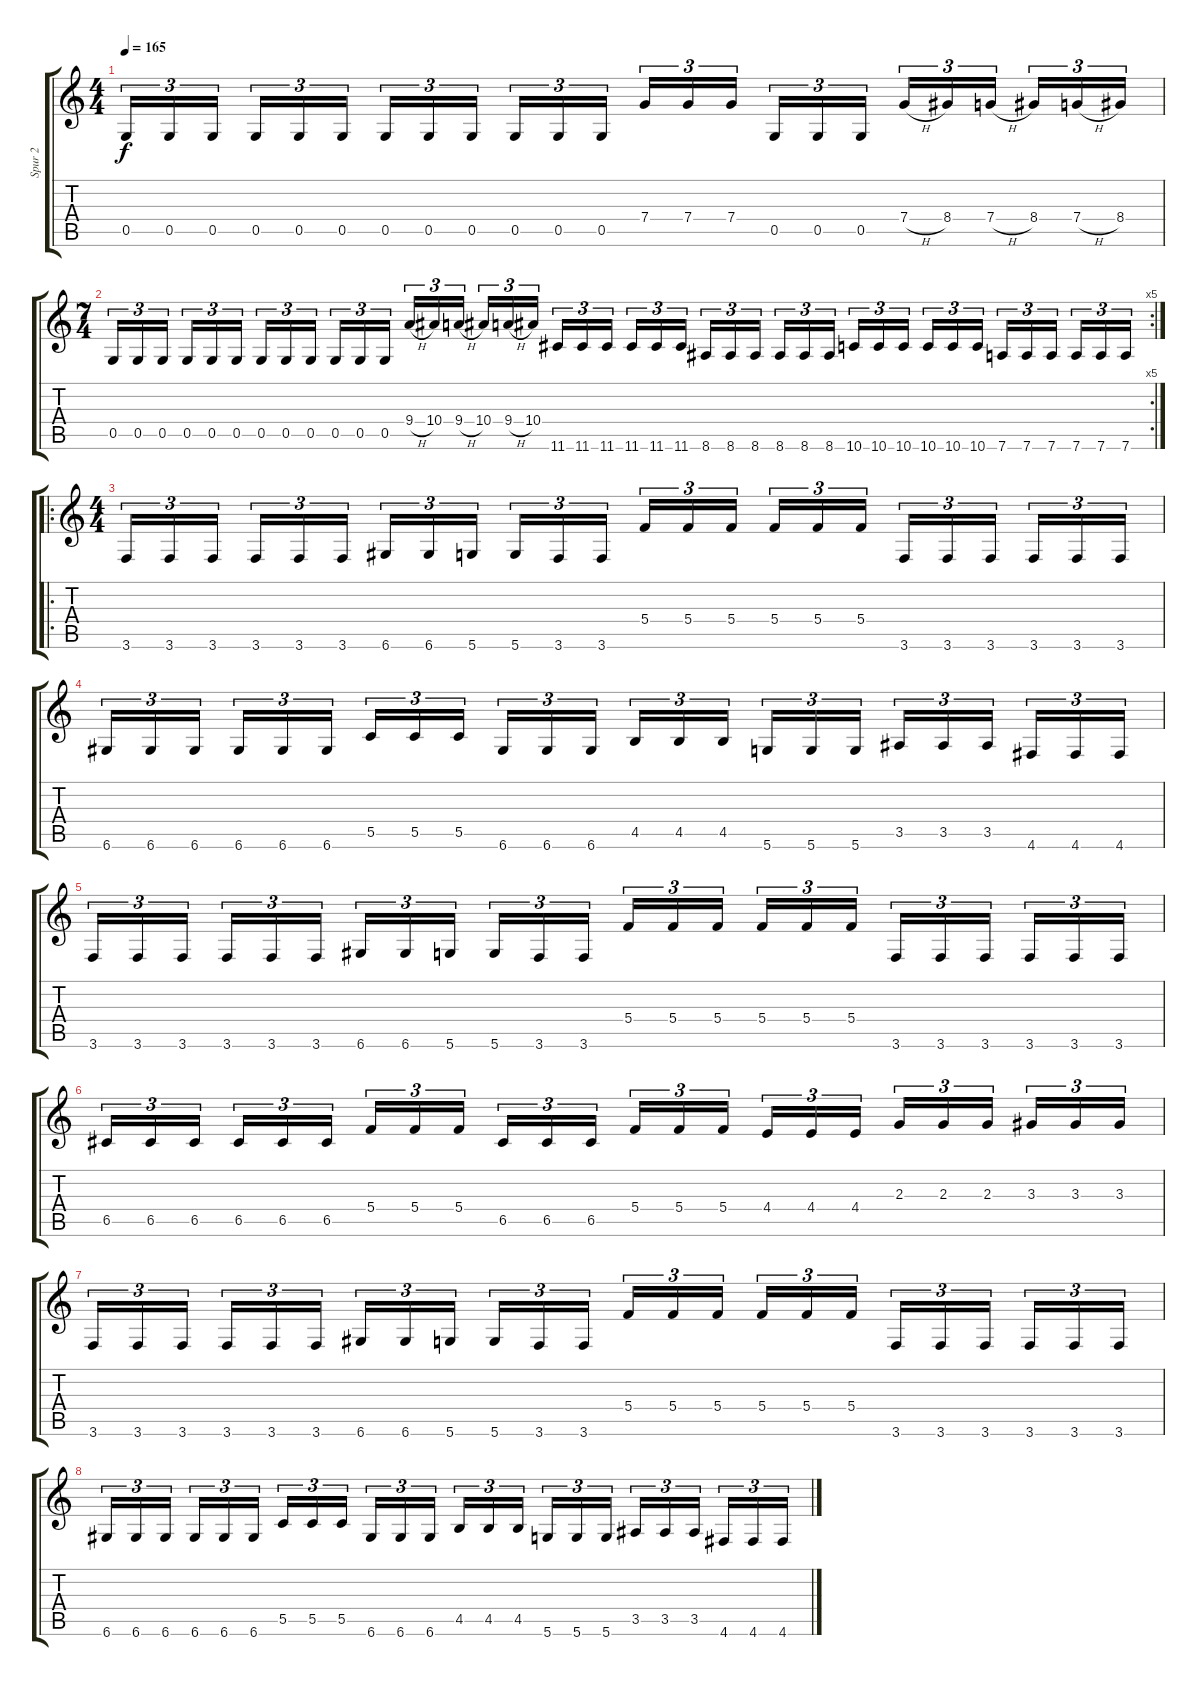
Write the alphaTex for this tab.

\track ("Spur 2" "Spur 2") {instrument distortionguitar}
\staff {score tabs}
\tuning (D4 A3 F3 C3 G2 D2) {hide}
\ts (4 4)
\tempo 165
\clef g2
\ks c
0.5.16{tu (3 2) dy f} 0.5.16{tu (3 2)} 0.5.16{tu (3 2) beam splitsecondary} 0.5.16{tu (3 2)} 0.5.16{tu (3 2)} 0.5.16{tu (3 2)} 0.5.16{tu (3 2)} 0.5.16{tu (3 2)} 0.5.16{tu (3 2) beam splitsecondary} 0.5.16{tu (3 2)} 0.5.16{tu (3 2)} 0.5.16{tu (3 2)} 7.4.16{tu (3 2)} 7.4.16{tu (3 2)} 7.4.16{tu (3 2) beam splitsecondary} 0.5.16{tu (3 2)} 0.5.16{tu (3 2)} 0.5.16{tu (3 2)} 7.4{h}.16{tu (3 2)} 8.4.16{tu (3 2)} 7.4{h}.16{tu (3 2) beam splitsecondary} 8.4.16{tu (3 2)} 7.4{h}.16{tu (3 2)} 8.4.16{tu (3 2)} |
\rc 5
\ts (7 4)
0.5.16{tu (3 2)} 0.5.16{tu (3 2)} 0.5.16{tu (3 2) beam splitsecondary} 0.5.16{tu (3 2)} 0.5.16{tu (3 2)} 0.5.16{tu (3 2)} 0.5.16{tu (3 2)} 0.5.16{tu (3 2)} 0.5.16{tu (3 2) beam splitsecondary} 0.5.16{tu (3 2)} 0.5.16{tu (3 2)} 0.5.16{tu (3 2)} 9.4{h}.16{tu (3 2)} 10.4.16{tu (3 2)} 9.4{h}.16{tu (3 2) beam splitsecondary} 10.4.16{tu (3 2)} 9.4{h}.16{tu (3 2)} 10.4.16{tu (3 2)} 11.6.16{tu (3 2)} 11.6.16{tu (3 2)} 11.6.16{tu (3 2) beam splitsecondary} 11.6.16{tu (3 2)} 11.6.16{tu (3 2)} 11.6.16{tu (3 2)} 8.6.16{tu (3 2)} 8.6.16{tu (3 2)} 8.6.16{tu (3 2) beam splitsecondary} 8.6.16{tu (3 2)} 8.6.16{tu (3 2)} 8.6.16{tu (3 2)} 10.6.16{tu (3 2)} 10.6.16{tu (3 2)} 10.6.16{tu (3 2) beam splitsecondary} 10.6.16{tu (3 2)} 10.6.16{tu (3 2)} 10.6.16{tu (3 2)} 7.6.16{tu (3 2)} 7.6.16{tu (3 2)} 7.6.16{tu (3 2) beam splitsecondary} 7.6.16{tu (3 2)} 7.6.16{tu (3 2)} 7.6.16{tu (3 2)} |
\ro
\ts (4 4)
3.6.16{tu (3 2)} 3.6.16{tu (3 2)} 3.6.16{tu (3 2) beam splitsecondary} 3.6.16{tu (3 2)} 3.6.16{tu (3 2)} 3.6.16{tu (3 2)} 6.6.16{tu (3 2)} 6.6.16{tu (3 2)} 5.6.16{tu (3 2) beam splitsecondary} 5.6.16{tu (3 2)} 3.6.16{tu (3 2)} 3.6.16{tu (3 2)} 5.4.16{tu (3 2)} 5.4.16{tu (3 2)} 5.4.16{tu (3 2) beam splitsecondary} 5.4.16{tu (3 2)} 5.4.16{tu (3 2)} 5.4.16{tu (3 2)} 3.6.16{tu (3 2)} 3.6.16{tu (3 2)} 3.6.16{tu (3 2) beam splitsecondary} 3.6.16{tu (3 2)} 3.6.16{tu (3 2)} 3.6.16{tu (3 2)} |
6.6.16{tu (3 2)} 6.6.16{tu (3 2)} 6.6.16{tu (3 2) beam splitsecondary} 6.6.16{tu (3 2)} 6.6.16{tu (3 2)} 6.6.16{tu (3 2)} 5.5.16{tu (3 2)} 5.5.16{tu (3 2)} 5.5.16{tu (3 2) beam splitsecondary} 6.6.16{tu (3 2)} 6.6.16{tu (3 2)} 6.6.16{tu (3 2)} 4.5.16{tu (3 2)} 4.5.16{tu (3 2)} 4.5.16{tu (3 2) beam splitsecondary} 5.6.16{tu (3 2)} 5.6.16{tu (3 2)} 5.6.16{tu (3 2)} 3.5.16{tu (3 2)} 3.5.16{tu (3 2)} 3.5.16{tu (3 2) beam splitsecondary} 4.6.16{tu (3 2)} 4.6.16{tu (3 2)} 4.6.16{tu (3 2)} |
3.6.16{tu (3 2)} 3.6.16{tu (3 2)} 3.6.16{tu (3 2) beam splitsecondary} 3.6.16{tu (3 2)} 3.6.16{tu (3 2)} 3.6.16{tu (3 2)} 6.6.16{tu (3 2)} 6.6.16{tu (3 2)} 5.6.16{tu (3 2) beam splitsecondary} 5.6.16{tu (3 2)} 3.6.16{tu (3 2)} 3.6.16{tu (3 2)} 5.4.16{tu (3 2)} 5.4.16{tu (3 2)} 5.4.16{tu (3 2) beam splitsecondary} 5.4.16{tu (3 2)} 5.4.16{tu (3 2)} 5.4.16{tu (3 2)} 3.6.16{tu (3 2)} 3.6.16{tu (3 2)} 3.6.16{tu (3 2) beam splitsecondary} 3.6.16{tu (3 2)} 3.6.16{tu (3 2)} 3.6.16{tu (3 2)} |
6.5.16{tu (3 2)} 6.5.16{tu (3 2)} 6.5.16{tu (3 2) beam splitsecondary} 6.5.16{tu (3 2)} 6.5.16{tu (3 2)} 6.5.16{tu (3 2)} 5.4.16{tu (3 2)} 5.4.16{tu (3 2)} 5.4.16{tu (3 2) beam splitsecondary} 6.5.16{tu (3 2)} 6.5.16{tu (3 2)} 6.5.16{tu (3 2)} 5.4.16{tu (3 2)} 5.4.16{tu (3 2)} 5.4.16{tu (3 2) beam splitsecondary} 4.4.16{tu (3 2)} 4.4.16{tu (3 2)} 4.4.16{tu (3 2)} 2.3.16{tu (3 2)} 2.3.16{tu (3 2)} 2.3.16{tu (3 2) beam splitsecondary} 3.3.16{tu (3 2)} 3.3.16{tu (3 2)} 3.3.16{tu (3 2)} |
3.6.16{tu (3 2)} 3.6.16{tu (3 2)} 3.6.16{tu (3 2) beam splitsecondary} 3.6.16{tu (3 2)} 3.6.16{tu (3 2)} 3.6.16{tu (3 2)} 6.6.16{tu (3 2)} 6.6.16{tu (3 2)} 5.6.16{tu (3 2) beam splitsecondary} 5.6.16{tu (3 2)} 3.6.16{tu (3 2)} 3.6.16{tu (3 2)} 5.4.16{tu (3 2)} 5.4.16{tu (3 2)} 5.4.16{tu (3 2) beam splitsecondary} 5.4.16{tu (3 2)} 5.4.16{tu (3 2)} 5.4.16{tu (3 2)} 3.6.16{tu (3 2)} 3.6.16{tu (3 2)} 3.6.16{tu (3 2) beam splitsecondary} 3.6.16{tu (3 2)} 3.6.16{tu (3 2)} 3.6.16{tu (3 2)} |
6.6.16{tu (3 2)} 6.6.16{tu (3 2)} 6.6.16{tu (3 2) beam splitsecondary} 6.6.16{tu (3 2)} 6.6.16{tu (3 2)} 6.6.16{tu (3 2)} 5.5.16{tu (3 2)} 5.5.16{tu (3 2)} 5.5.16{tu (3 2) beam splitsecondary} 6.6.16{tu (3 2)} 6.6.16{tu (3 2)} 6.6.16{tu (3 2)} 4.5.16{tu (3 2)} 4.5.16{tu (3 2)} 4.5.16{tu (3 2) beam splitsecondary} 5.6.16{tu (3 2)} 5.6.16{tu (3 2)} 5.6.16{tu (3 2)} 3.5.16{tu (3 2)} 3.5.16{tu (3 2)} 3.5.16{tu (3 2) beam splitsecondary} 4.6.16{tu (3 2)} 4.6.16{tu (3 2)} 4.6.16{tu (3 2)}
